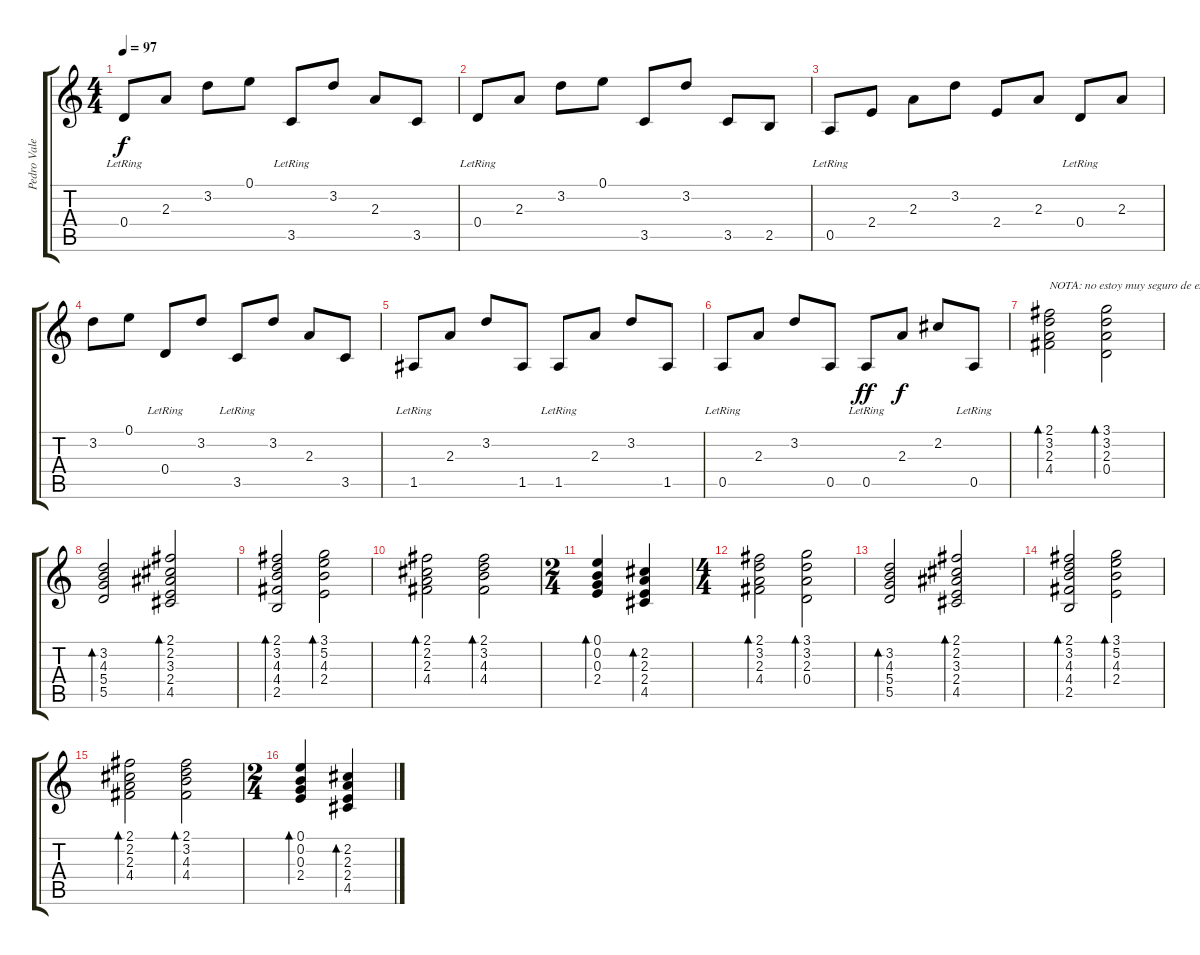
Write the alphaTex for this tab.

\track ("Pedro Valero" "Pedro Vale") {instrument acousticguitarsteel}
\staff {score tabs}
\tuning (E4 B3 G3 D3 A2 E2) {hide}
\ts (4 4)
\tempo 97
\clef g2
\ks c
0.4{lr}.8{dy f} 2.3.8 3.2.8 0.1.8 3.5{lr}.8 3.2.8 2.3.8 3.5.8 |
0.4{lr}.8 2.3.8 3.2.8 0.1.8 3.5.8 3.2.8 3.5.8 2.5.8 |
0.5{lr}.8 2.4.8 2.3.8 3.2.8 2.4.8 2.3.8 0.4{lr}.8 2.3.8 |
3.2.8 0.1.8 0.4{lr}.8 3.2.8 3.5{lr}.8 3.2.8 2.3.8 3.5.8 |
1.5{lr}.8 2.3.8 3.2.8 1.5.8 1.5{lr}.8 2.3.8 3.2.8 1.5.8 |
0.5{lr}.8 2.3.8 3.2.8 0.5.8 0.5{lr}.8{dy ff} 2.3.8{dy f} 2.2.8 0.5{lr}.8 |
(2.1 3.2 2.3 4.4).2{bd 240 txt "NOTA: no estoy muy seguro de estos acordes"} (3.1 3.2 2.3 0.4).2{bd 240} |
(3.2 4.3 5.4 5.5).2{bd 240} (2.1 2.2 3.3 2.4 4.5).2{bd 240} |
(2.1 3.2 4.3 4.4 2.5).2{bd 240} (3.1 5.2 4.3 2.4).2{bd 240} |
(2.1 2.2 2.3 4.4).2{bd 240} (2.1 3.2 4.3 4.4).2{bd 240} |
\ts (2 4)
(0.1 0.2 0.3 2.4).4{bd 240} (2.2 2.3 2.4 4.5).4{bd 240} |
\ts (4 4)
(2.1 3.2 2.3 4.4).2{bd 240} (3.1 3.2 2.3 0.4).2{bd 240} |
(3.2 4.3 5.4 5.5).2{bd 240} (2.1 2.2 3.3 2.4 4.5).2{bd 240} |
(2.1 3.2 4.3 4.4 2.5).2{bd 240} (3.1 5.2 4.3 2.4).2{bd 240} |
(2.1 2.2 2.3 4.4).2{bd 240} (2.1 3.2 4.3 4.4).2{bd 240} |
\ts (2 4)
(0.1 0.2 0.3 2.4).4{bd 240} (2.2 2.3 2.4 4.5).4{bd 240}
